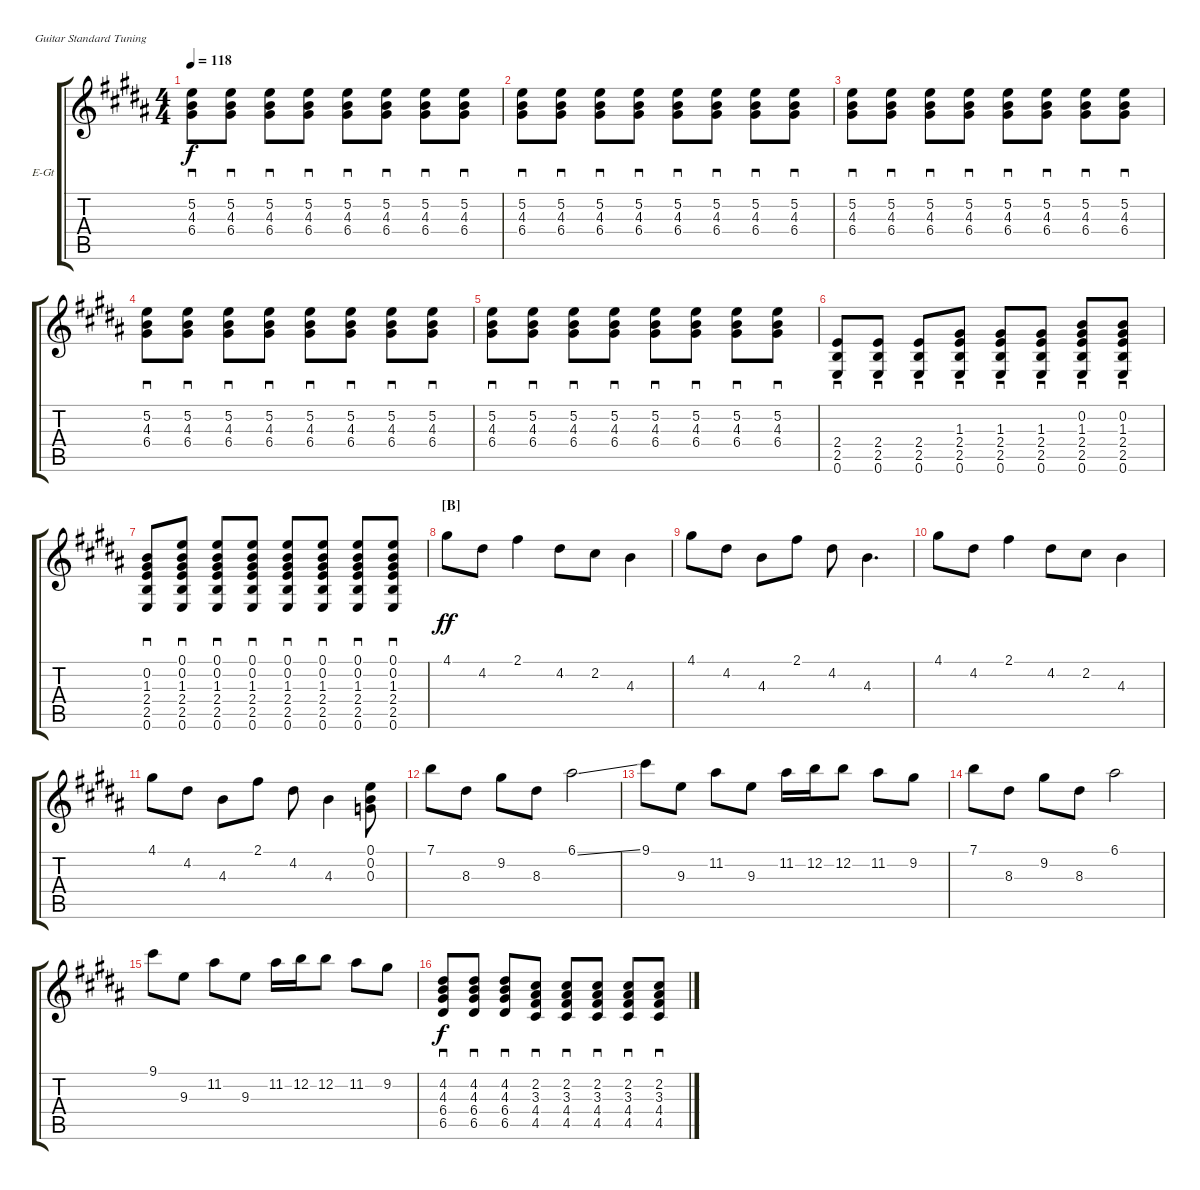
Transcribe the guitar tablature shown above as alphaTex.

\bracketExtendMode groupsimilarinstruments
\firstSystemTrackNameOrientation horizontal
\otherSystemsTrackNameOrientation horizontal
\track ("Nick Valensi" "E-Gt") {instrument overdrivenguitar}
\staff {score tabs}
\tuning (E4 B3 G3 D3 A2 E2)
\ts (4 4)
\tempo 118
\clef g2
\ks b
(5.2 4.3 6.4).8{sd dy f} (5.2 4.3 6.4).8{sd} (5.2 4.3 6.4).8{sd} (5.2 4.3 6.4).8{sd} (5.2 4.3 6.4).8{sd} (5.2 4.3 6.4).8{sd} (5.2 4.3 6.4).8{sd} (5.2 4.3 6.4).8{sd} |
(5.2 4.3 6.4).8{sd} (5.2 4.3 6.4).8{sd} (5.2 4.3 6.4).8{sd} (5.2 4.3 6.4).8{sd} (5.2 4.3 6.4).8{sd} (5.2 4.3 6.4).8{sd} (5.2 4.3 6.4).8{sd} (5.2 4.3 6.4).8{sd} |
(5.2 4.3 6.4).8{sd} (5.2 4.3 6.4).8{sd} (5.2 4.3 6.4).8{sd} (5.2 4.3 6.4).8{sd} (5.2 4.3 6.4).8{sd} (5.2 4.3 6.4).8{sd} (5.2 4.3 6.4).8{sd} (5.2 4.3 6.4).8{sd} |
(5.2 4.3 6.4).8{sd} (5.2 4.3 6.4).8{sd} (5.2 4.3 6.4).8{sd} (5.2 4.3 6.4).8{sd} (5.2 4.3 6.4).8{sd} (5.2 4.3 6.4).8{sd} (5.2 4.3 6.4).8{sd} (5.2 4.3 6.4).8{sd} |
(5.2 4.3 6.4).8{sd} (5.2 4.3 6.4).8{sd} (5.2 4.3 6.4).8{sd} (5.2 4.3 6.4).8{sd} (5.2 4.3 6.4).8{sd} (5.2 4.3 6.4).8{sd} (5.2 4.3 6.4).8{sd} (5.2 4.3 6.4).8{sd} |
(2.4 2.5 0.6).8{sd} (2.4 2.5 0.6).8{sd} (2.4 2.5 0.6).8{sd} (1.3 2.4 2.5 0.6).8{sd} (1.3 2.4 2.5 0.6).8{sd} (1.3 2.4 2.5 0.6).8{sd} (0.2 1.3 2.4 2.5 0.6).8{sd} (0.2 1.3 2.4 2.5 0.6).8{sd} |
(0.2 1.3 2.4 2.5 0.6).8{sd} (0.1 0.2 1.3 2.4 2.5 0.6).8{sd} (0.1 0.2 1.3 2.4 2.5 0.6).8{sd} (0.1 0.2 1.3 2.4 2.5 0.6).8{sd} (0.1 0.2 1.3 2.4 2.5 0.6).8{sd} (0.1 0.2 1.3 2.4 2.5 0.6).8{sd} (0.1 0.2 1.3 2.4 2.5 0.6).8{sd} (0.1 0.2 1.3 2.4 2.5 0.6).8{sd} |
\section ("B" "")
4.1.8{dy ff} 4.2.8 2.1.4 4.2.8 2.2.8 4.3.4 |
4.1.8 4.2.8 4.3.8 2.1.8 4.2.8 4.3.4{d} |
4.1.8 4.2.8 2.1.4 4.2.8 2.2.8 4.3.4 |
4.1.8 4.2.8 4.3.8 2.1.8 4.2.8 4.3.4 (0.1 0.2 0.3).8 |
7.1.8 8.3.8 9.2.8 8.3.8 6.1{ss}.2 |
9.1.8 9.3.8 11.2.8 9.3.8 11.2.16 12.2.16 12.2.8 11.2.8 9.2.8 |
7.1.8 8.3.8 9.2.8 8.3.8 6.1.2 |
9.1.8 9.3.8 11.2.8 9.3.8 11.2.16 12.2.16 12.2.8 11.2.8 9.2.8 |
(4.2 4.3 6.4 6.5).8{sd dy f} (4.2 4.3 6.4 6.5).8{sd} (4.2 4.3 6.4 6.5).8{sd} (2.2 3.3 4.4 4.5).8{sd} (2.2 3.3 4.4 4.5).8{sd} (2.2 3.3 4.4 4.5).8{sd} (2.2 3.3 4.4 4.5).8{sd} (2.2 3.3 4.4 4.5).8{sd}
